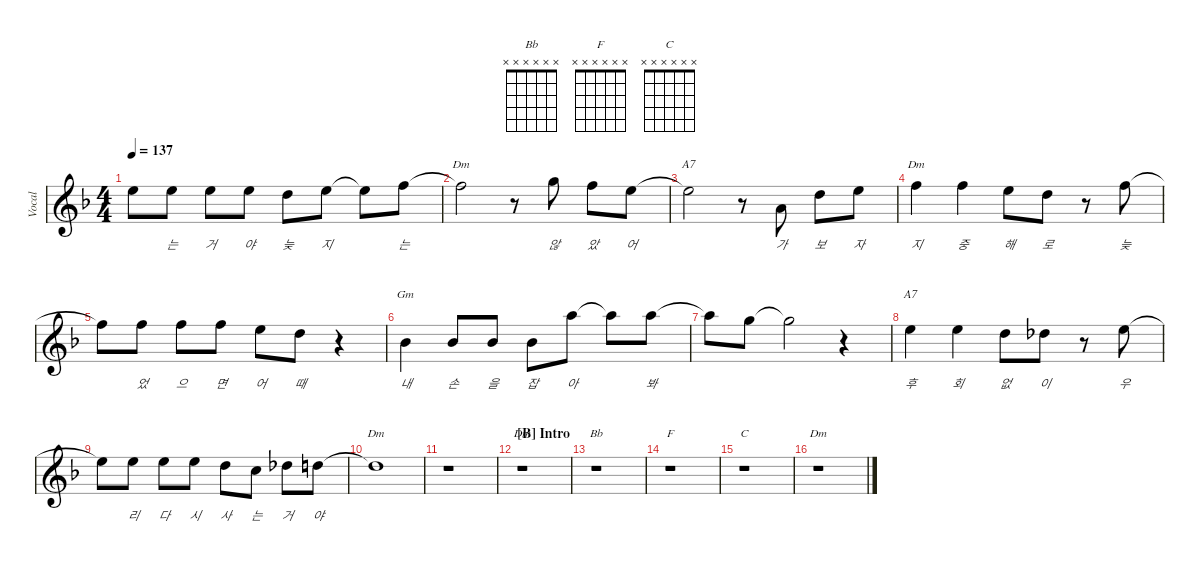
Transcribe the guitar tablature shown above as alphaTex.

\defaultSystemsLayout 4
\hideDynamics
\bracketExtendMode nobrackets
\track ("Singer" "Vocal") {defaultSystemsLayout 4 instrument voiceoohs}
\staff {score}
\tuning (E4 B3 G3 D3 A2 E2)
\chord ("Dm" x x x x x x)
\chord ("Bb" x x x x x x)
\chord ("F" x x x x x x)
\chord ("C" x x x x x x)
\chord ("Gm" 6 x x x x x) {firstfret 6 showdiagram false showfingering false}
\chord ("A7" 12 x x x x x) {firstfret 12 showdiagram false showfingering false}
\chord ("Dm" 13 x x x x x) {firstfret 13 showdiagram false showfingering false}
\chord ("Dm" 10 x x x x x) {firstfret 10 showdiagram false showfingering false}
\ts (4 4)
\tempo 137
\clef g2
\ks f
12.1{t acc forcenatural}.8{dy mf beam Down} 12.1{acc forcenatural}.8{lyrics (0 "는") lyrics (1 "") lyrics (2 "") lyrics (3 "") lyrics (4 "") beam Down} 12.1{acc forcenatural}.8{lyrics (0 "거") lyrics (1 "") lyrics (2 "") lyrics (3 "") lyrics (4 "") beam Down} 12.1{acc forcenatural}.8{lyrics (0 "야") lyrics (1 "") lyrics (2 "") lyrics (3 "") lyrics (4 "") beam Down} 10.1{acc forcenatural}.8{lyrics (0 "늦") lyrics (1 "") lyrics (2 "") lyrics (3 "") lyrics (4 "") beam Down} 12.1{acc forcenatural}.8{lyrics (0 "지") lyrics (1 "") lyrics (2 "") lyrics (3 "") lyrics (4 "") beam Down} 12.1{t acc forcenatural}.8{beam Down} 13.1{acc forcenatural}.8{lyrics (0 "는") lyrics (1 "") lyrics (2 "") lyrics (3 "") lyrics (4 "") beam Down} |
13.1{t acc forcenatural}.2{ch "Dm" beam Down} r.8{beam Down} 15.1{acc forcenatural}.8{lyrics (0 "않") lyrics (1 "") lyrics (2 "") lyrics (3 "") lyrics (4 "") beam Down} 13.1{acc forcenatural}.8{lyrics (0 "았") lyrics (1 "") lyrics (2 "") lyrics (3 "") lyrics (4 "") beam Down} 12.1{acc forcenatural}.8{lyrics (0 "어") lyrics (1 "") lyrics (2 "") lyrics (3 "") lyrics (4 "") beam Down} |
12.1{t acc forcenatural}.2{ch "A7" beam Down} r.8{beam Down} 5.1{acc forcenatural}.8{lyrics (0 "가") lyrics (1 "") lyrics (2 "") lyrics (3 "") lyrics (4 "") beam Up} 10.1{acc forcenatural}.8{lyrics (0 "보") lyrics (1 "") lyrics (2 "") lyrics (3 "") lyrics (4 "") beam Down} 12.1{acc forcenatural}.8{lyrics (0 "자") lyrics (1 "") lyrics (2 "") lyrics (3 "") lyrics (4 "") beam Down} |
13.1{acc forcenatural}.4{ch "Dm" lyrics (0 "지") lyrics (1 "") lyrics (2 "") lyrics (3 "") lyrics (4 "") beam Down} 13.1{acc forcenatural}.4{lyrics (0 "중") lyrics (1 "") lyrics (2 "") lyrics (3 "") lyrics (4 "") beam Down} 12.1{acc forcenatural}.8{lyrics (0 "해") lyrics (1 "") lyrics (2 "") lyrics (3 "") lyrics (4 "") beam Down} 10.1{acc forcenatural}.8{lyrics (0 "로") lyrics (1 "") lyrics (2 "") lyrics (3 "") lyrics (4 "") beam Down} r.8{beam Down} 13.1{acc forcenatural}.8{lyrics (0 "늦") lyrics (1 "") lyrics (2 "") lyrics (3 "") lyrics (4 "") beam Down} |
13.1{t acc forcenatural}.8{beam Down} 13.1{acc forcenatural}.8{lyrics (0 "었") lyrics (1 "") lyrics (2 "") lyrics (3 "") lyrics (4 "") beam Down} 13.1{acc forcenatural}.8{lyrics (0 "으") lyrics (1 "") lyrics (2 "") lyrics (3 "") lyrics (4 "") beam Down} 13.1{acc forcenatural}.8{lyrics (0 "면") lyrics (1 "") lyrics (2 "") lyrics (3 "") lyrics (4 "") beam Down} 12.1{acc forcenatural}.8{lyrics (0 "어") lyrics (1 "") lyrics (2 "") lyrics (3 "") lyrics (4 "") beam Down} 10.1{acc forcenatural}.8{lyrics (0 "때") lyrics (1 "") lyrics (2 "") lyrics (3 "") lyrics (4 "") beam Down} r.4{beam Down} |
6.1{acc b}.4{ch "Gm" lyrics (0 "내") lyrics (1 "") lyrics (2 "") lyrics (3 "") lyrics (4 "") beam Down} 6.1{acc b}.8{lyrics (0 "손") lyrics (1 "") lyrics (2 "") lyrics (3 "") lyrics (4 "") beam Up} 6.1{acc b}.8{lyrics (0 "을") lyrics (1 "") lyrics (2 "") lyrics (3 "") lyrics (4 "") beam Up} 6.1{acc b}.8{lyrics (0 "잡") lyrics (1 "") lyrics (2 "") lyrics (3 "") lyrics (4 "") beam Down} 17.1{acc forcenatural}.8{lyrics (0 "아") lyrics (1 "") lyrics (2 "") lyrics (3 "") lyrics (4 "") beam Down} 17.1{t acc forcenatural}.8{beam Down} 17.1{acc forcenatural}.8{lyrics (0 "봐") lyrics (1 "") lyrics (2 "") lyrics (3 "") lyrics (4 "") beam Down} |
17.1{t acc forcenatural}.8{beam Down} 15.1{acc forcenatural}.8{beam Down} 15.1{t acc forcenatural}.2{beam Down} r.4{beam Down} |
12.1{acc forcenatural}.4{ch "A7" lyrics (0 "후") lyrics (1 "") lyrics (2 "") lyrics (3 "") lyrics (4 "") beam Down} 12.1{acc forcenatural}.4{lyrics (0 "회") lyrics (1 "") lyrics (2 "") lyrics (3 "") lyrics (4 "") beam Down} 10.1{acc forcenatural}.8{lyrics (0 "없") lyrics (1 "") lyrics (2 "") lyrics (3 "") lyrics (4 "") beam Down} 9.1{acc b}.8{lyrics (0 "이") lyrics (1 "") lyrics (2 "") lyrics (3 "") lyrics (4 "") beam Down} r.8{beam Down} 12.1{acc forcenatural}.8{lyrics (0 "우") lyrics (1 "") lyrics (2 "") lyrics (3 "") lyrics (4 "") beam Down} |
12.1{t acc forcenatural}.8{beam Down} 12.1{acc forcenatural}.8{lyrics (0 "리") lyrics (1 "") lyrics (2 "") lyrics (3 "") lyrics (4 "") beam Down} 12.1{acc forcenatural}.8{lyrics (0 "다") lyrics (1 "") lyrics (2 "") lyrics (3 "") lyrics (4 "") beam Down} 12.1{acc forcenatural}.8{lyrics (0 "시") lyrics (1 "") lyrics (2 "") lyrics (3 "") lyrics (4 "") beam Down} 10.1{acc forcenatural}.8{lyrics (0 "사") lyrics (1 "") lyrics (2 "") lyrics (3 "") lyrics (4 "") beam Down} 8.1{acc forcenatural}.8{lyrics (0 "는") lyrics (1 "") lyrics (2 "") lyrics (3 "") lyrics (4 "") beam Down} 9.1{acc b}.8{lyrics (0 "거") lyrics (1 "") lyrics (2 "") lyrics (3 "") lyrics (4 "") beam Down} 10.1{acc forcenatural}.8{lyrics (0 "야") lyrics (1 "") lyrics (2 "") lyrics (3 "") lyrics (4 "") beam Down} |
10.1{t acc forcenatural}.1{ch "Dm" beam Down} |
r.1{beam Down} |
\section ("B" "Intro")
r.1{ch "Dm" beam Down} |
r.1{ch "Bb" beam Down} |
r.1{ch "F" beam Down} |
r.1{ch "C" beam Down} |
r.1{ch "Dm" beam Down}
